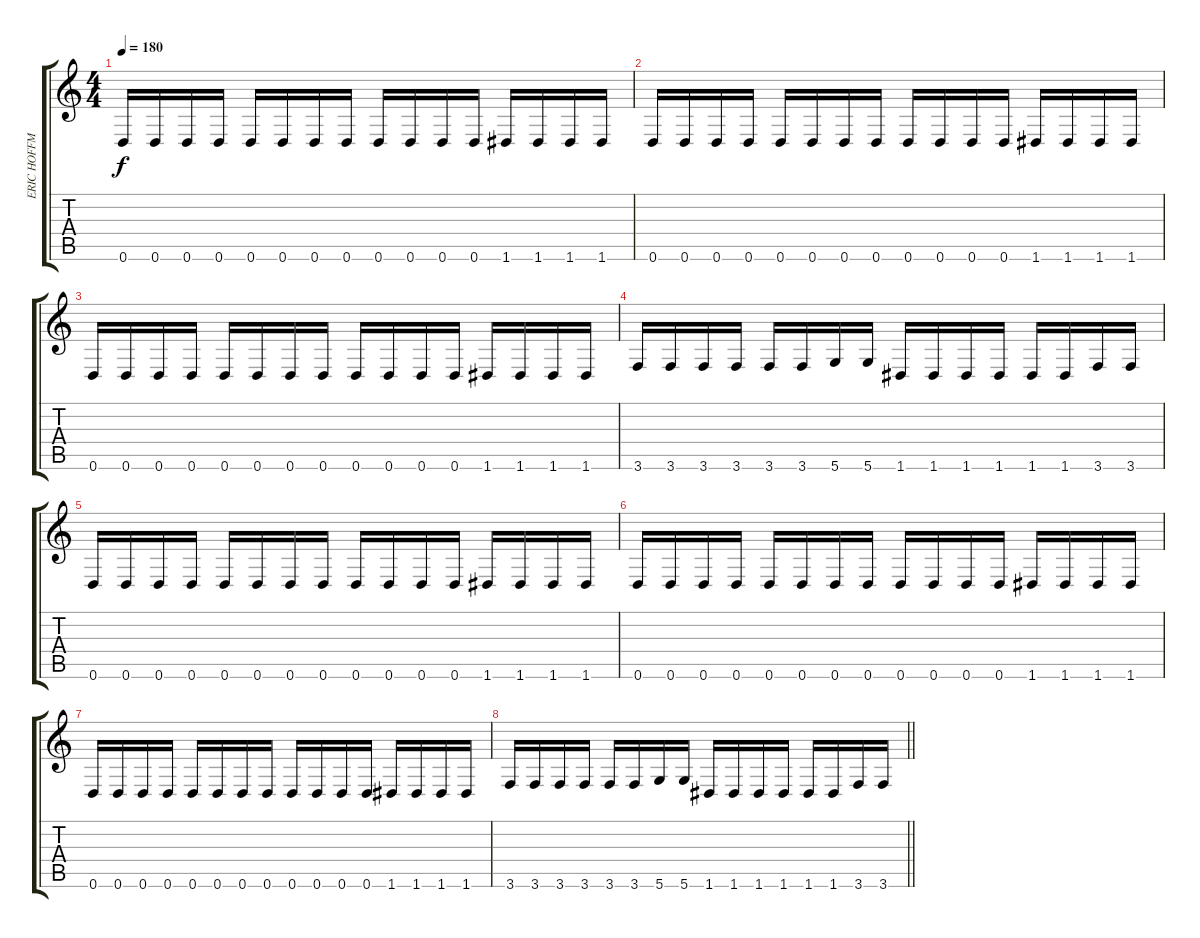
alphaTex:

\track ("ERIC HOFFMAN" "ERIC HOFFM") {instrument overdrivenguitar}
\staff {score tabs}
\tuning (D4 A3 F3 C3 G2 D2) {hide}
\ts (4 4)
\tempo 180
\clef g2
\ks c
0.6.16{dy f} 0.6.16 0.6.16 0.6.16 0.6.16 0.6.16 0.6.16 0.6.16 0.6.16 0.6.16 0.6.16 0.6.16 1.6.16 1.6.16 1.6.16 1.6.16 |
0.6.16 0.6.16 0.6.16 0.6.16 0.6.16 0.6.16 0.6.16 0.6.16 0.6.16 0.6.16 0.6.16 0.6.16 1.6.16 1.6.16 1.6.16 1.6.16 |
0.6.16 0.6.16 0.6.16 0.6.16 0.6.16 0.6.16 0.6.16 0.6.16 0.6.16 0.6.16 0.6.16 0.6.16 1.6.16 1.6.16 1.6.16 1.6.16 |
3.6.16 3.6.16 3.6.16 3.6.16 3.6.16 3.6.16 5.6.16 5.6.16 1.6.16 1.6.16 1.6.16 1.6.16 1.6.16 1.6.16 3.6.16 3.6.16 |
0.6.16 0.6.16 0.6.16 0.6.16 0.6.16 0.6.16 0.6.16 0.6.16 0.6.16 0.6.16 0.6.16 0.6.16 1.6.16 1.6.16 1.6.16 1.6.16 |
0.6.16 0.6.16 0.6.16 0.6.16 0.6.16 0.6.16 0.6.16 0.6.16 0.6.16 0.6.16 0.6.16 0.6.16 1.6.16 1.6.16 1.6.16 1.6.16 |
0.6.16 0.6.16 0.6.16 0.6.16 0.6.16 0.6.16 0.6.16 0.6.16 0.6.16 0.6.16 0.6.16 0.6.16 1.6.16 1.6.16 1.6.16 1.6.16 |
\barLineRight lightlight
3.6.16 3.6.16 3.6.16 3.6.16 3.6.16 3.6.16 5.6.16 5.6.16 1.6.16 1.6.16 1.6.16 1.6.16 1.6.16 1.6.16 3.6.16 3.6.16
